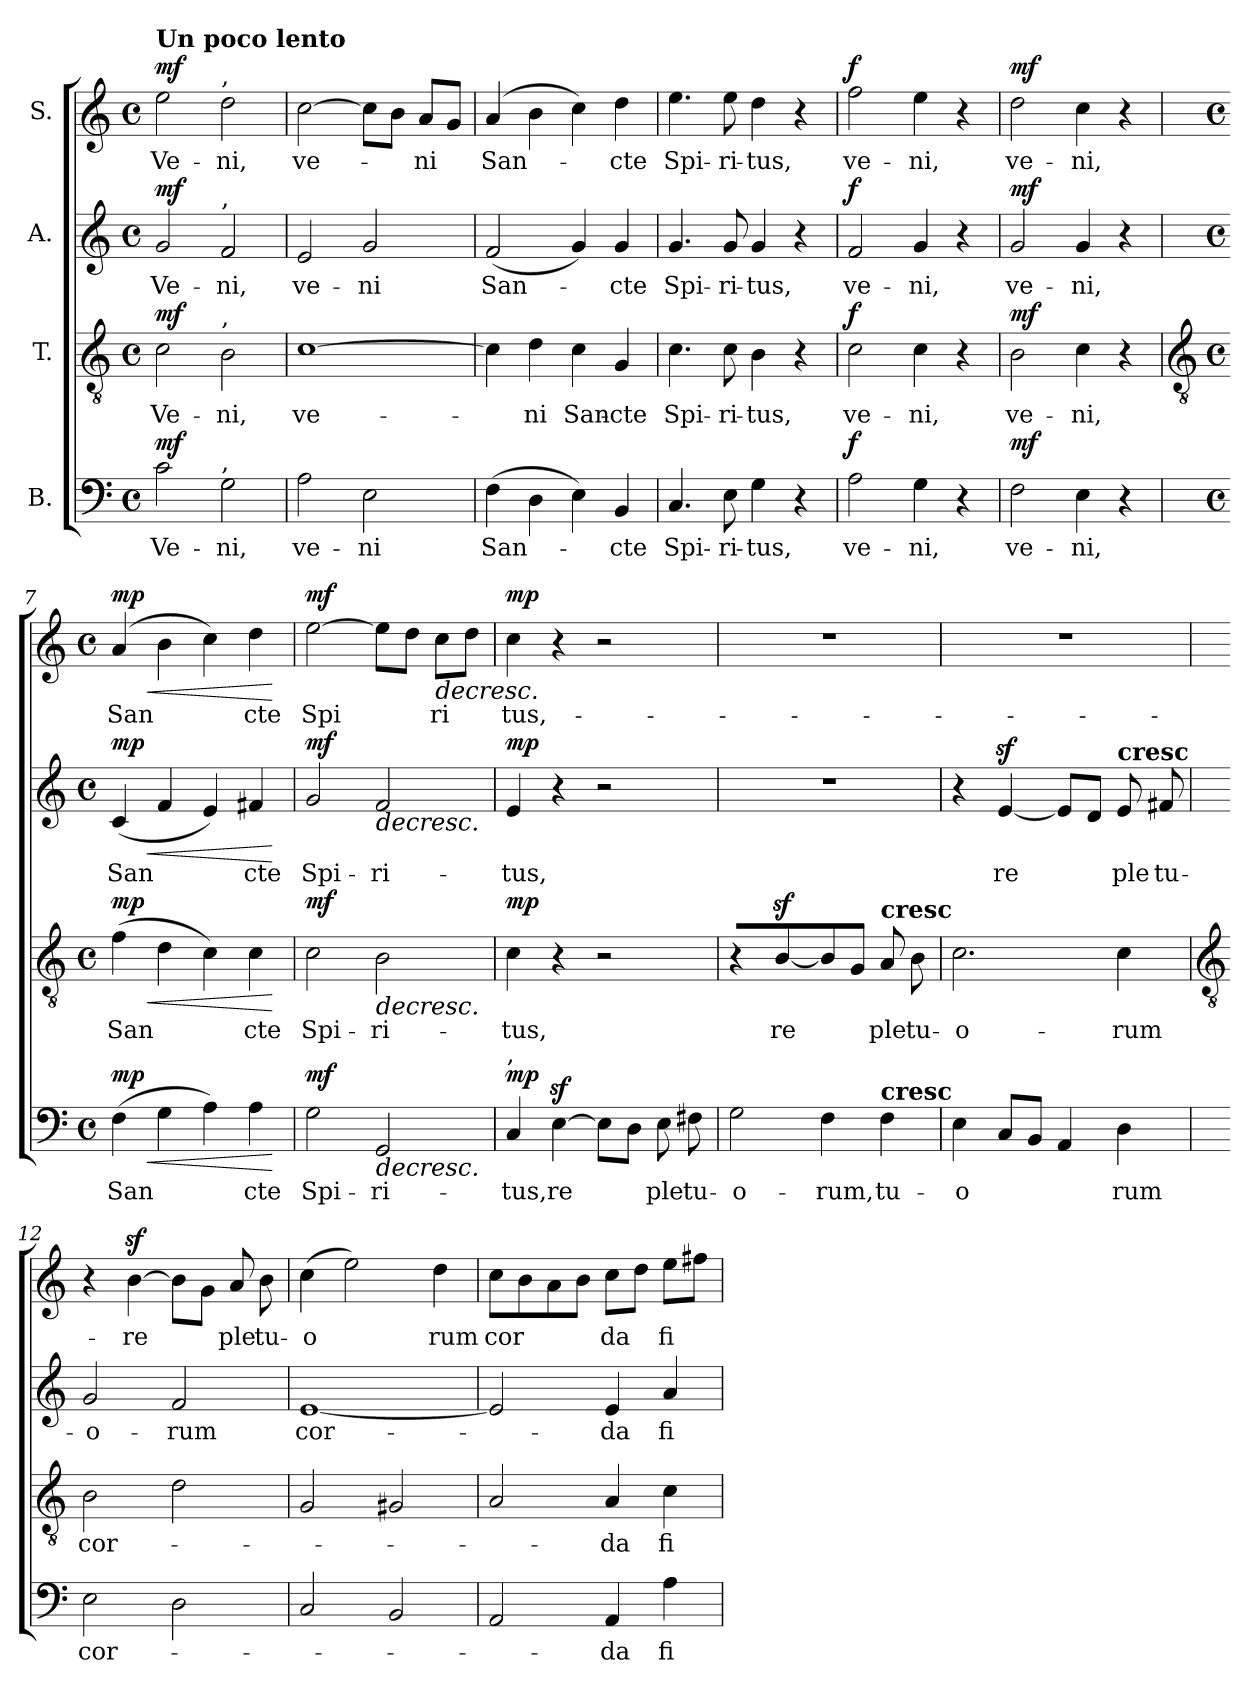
**kern	**text	**dynam	**kern	**text	**dynam	**kern	**text	**dynam	**kern	**text	**dynam
*part4	*part4	*part4	*part3	*part3	*part3	*part2	*part2	*part2	*part1	*part1	*part1
*staff4	*staff4	*staff4	*staff3	*staff3	*staff3	*staff2	*staff2	*staff2	*staff1	*staff1	*staff1
*I"B.	*	*	*I"T.	*	*	*I"A.	*	*	*I"S.	*	*
*clefF4	*	*	*clefGv2	*	*	*clefG2	*	*	*clefG2	*	*
*k[]	*	*	*k[]	*	*	*k[]	*	*	*k[]	*	*
*C:	*	*	*C:	*	*	*C:	*	*	*C:	*	*
*M4/4	*	*	*M4/4	*	*	*M4/4	*	*	*M4/4	*	*
*met(c)	*	*	*met(c)	*	*	*met(c)	*	*	*met(c)	*	*
=1	=1	=1	=1	=1	=1	=1	=1	=1	=1	=1	=1
!	!	!	!	!	!	!	!	!	!LO:TX:a:B:t=Un poco lento	!	!
!	!LO:LY:b	!LO:DY:b	!	!LO:LY:b	!LO:DY:b	!	!LO:LY:b	!LO:DY:b	!	!LO:LY:b	!LO:DY:b
2c	Ve-	mf	2c	Ve-	mf	2g	Ve-	mf	2ee	Ve-	mf
!	!	!	!	!	!	!	!	!	!LO:TX:a:t=,	!	!
!	!	!	!	!	!	!LO:TX:a:t=,	!	!	!	!	!
!	!	!	!LO:TX:a:t=,	!	!	!	!	!	!	!	!
!LO:TX:a:t=,	!	!	!	!	!	!	!	!	!	!	!
!	!LO:LY:b	!	!	!LO:LY:b	!	!	!LO:LY:b	!	!	!LO:LY:b	!
2G	-ni,	.	2B	-ni,	.	2f	-ni,	.	2dd	-ni,	.
=2	=2	=2	=2	=2	=2	=2	=2	=2	=2	=2	=2
!	!LO:LY:b	!	!	!LO:LY:b	!	!	!LO:LY:b	!	!	!LO:LY:b	!
2A	ve-	.	[1c	ve-	.	2e	ve-	.	[2cc	ve-	.
!	!LO:LY:b	!	!	!	!	!	!LO:LY:b	!	!	!	!
2E	-ni	.	.	.	.	2g	-ni	.	8ccL]	.	.
.	.	.	.	.	.	.	.	.	8bJ	.	.
!	!	!	!	!	!	!	!	!	!	!LO:LY:b	!
.	.	.	.	.	.	.	.	.	8aL	-ni	.
.	.	.	.	.	.	.	.	.	8gJ	.	.
=3	=3	=3	=3	=3	=3	=3	=3	=3	=3	=3	=3
!	!LO:LY:b	!	!	!	!	!	!LO:LY:b	!	!	!LO:LY:b	!
(>4F	San-	.	4c]	.	.	(<2f	San-	.	(>4a	San-	.
!	!	!	!	!LO:LY:b	!	!	!	!	!	!	!
4D	.	.	4d	-ni	.	.	.	.	4b	.	.
!	!	!	!	!LO:LY:b	!	!	!	!	!	!	!
4E)	.	.	4c	San-	.	4g)	.	.	4cc)	.	.
!	!LO:LY:b	!	!	!LO:LY:b	!	!	!LO:LY:b	!	!	!LO:LY:b	!
4BB	-cte	.	4G	-cte	.	4g	-cte	.	4dd	-cte	.
=4	=4	=4	=4	=4	=4	=4	=4	=4	=4	=4	=4
!	!LO:LY:b	!	!	!LO:LY:b	!	!	!LO:LY:b	!	!	!LO:LY:b	!
4.C	Spi-	.	4.c	Spi-	.	4.g	Spi-	.	4.ee	Spi-	.
!	!LO:LY:b	!	!	!LO:LY:b	!	!	!LO:LY:b	!	!	!LO:LY:b	!
8E	-ri-	.	8c	-ri-	.	8g	-ri-	.	8ee	-ri-	.
!	!LO:LY:b	!	!	!LO:LY:b	!	!	!LO:LY:b	!	!	!LO:LY:b	!
4G	-tus,	.	4B	-tus,	.	4g	-tus,	.	4dd	-tus,	.
4r	.	.	4r	.	.	4r	.	.	4r	.	.
=5	=5	=5	=5	=5	=5	=5	=5	=5	=5	=5	=5
!	!LO:LY:b	!LO:DY:a	!	!LO:LY:b	!LO:DY:a	!	!LO:LY:b	!LO:DY:a	!	!LO:LY:b	!LO:DY:a
2A	ve-	f	2c	ve-	f	2f	ve-	f	2ff	ve-	f
!	!LO:LY:b	!	!	!LO:LY:b	!	!	!LO:LY:b	!	!	!LO:LY:b	!
4G	-ni,	.	4c	-ni,	.	4g	-ni,	.	4ee	-ni,	.
4r	.	.	4r	.	.	4r	.	.	4r	.	.
=6	=6	=6	=6	=6	=6	=6	=6	=6	=6	=6	=6
!	!LO:LY:b	!LO:DY:a	!	!LO:LY:b	!LO:DY:a	!	!LO:LY:b	!LO:DY:a	!	!LO:LY:b	!LO:DY:a
2F	ve-	mf	2B	ve-	mf	2g	ve-	mf	2dd	ve-	mf
!	!LO:LY:b	!	!	!LO:LY:b	!	!	!LO:LY:b	!	!	!LO:LY:b	!
4E	-ni,	.	4c	-ni,	.	4g	-ni,	.	4cc	-ni,	.
4r	.	.	4r	.	.	4r	.	.	4r	.	.
!!LO:LB:g=z
=7	=7	=7	=7	=7	=7	=7	=7	=7	=7	=7	=7
*	*	*	*clefGv2	*	*	*	*	*	*	*	*
*M4/4	*	*	*M4/4	*	*	*M4/4	*	*	*M4/4	*	*
*met(c)	*	*	*met(c)	*	*	*met(c)	*	*	*met(c)	*	*
!	!LO:LY:b	!LO:HP:b	!	!LO:LY:b	!LO:HP:b	!	!LO:LY:b	!LO:HP:b	!	!LO:LY:b	!LO:HP:b
!	!	!LO:DY:n=1:a	!	!	!LO:DY:n=1:a	!	!	!LO:DY:n=1:a	!	!	!LO:DY:n=1:a
(>4F	San	< mp	(>4f	San	< mp	(<4c	San	< mp	(>4a	San	< mp
4G	.	.	4d	.	.	4f	.	.	4b	.	.
4A)	.	.	4c)	.	.	4e)	.	.	4cc)	.	.
!	!LO:LY:b	!	!	!LO:LY:b	!	!	!LO:LY:b	!	!	!LO:LY:b	!
4A	cte	.	4c	cte	.	4f#X	cte	.	4dd	cte	.
.	.	[	.	.	[	.	.	[	.	.	[
=8	=8	=8	=8	=8	=8	=8	=8	=8	=8	=8	=8
!	!LO:LY:b	!LO:DY:a	!	!LO:LY:b	!LO:DY:a	!	!LO:LY:b	!LO:DY:a	!	!LO:LY:b	!LO:DY:a
2G	Spi-	mf	2c	Spi-	mf	2g	Spi-	mf	[2ee	Spi	mf
!	!LO:LY:b	!LO:HP:b	!	!LO:LY:b	!LO:HP:b	!	!LO:LY:b	!LO:HP:b	!	!	!
2GG	-ri-	>	2B	-ri-	>	2f	-ri-	>	8eeL]	.	.
.	.	.	.	.	.	.	.	.	8ddJ	.	.
!	!	!	!	!	!	!	!	!	!	!LO:LY:b	!LO:HP:b
.	.	.	.	.	.	.	.	.	8ccL	ri	>
.	.	.	.	.	.	.	.	.	8ddJ	.	.
=9	=9	=9	=9	=9	=9	=9	=9	=9	=9	=9	=9
!LO:TX:a:t=,	!	!	!	!	!	!	!	!	!	!	!
!	!LO:LY:b	!LO:DY:a	!	!LO:LY:b	!LO:DY:a	!	!LO:LY:b	!LO:DY:a	!	!LO:LY:b	!LO:DY:a
4C	-tus,	mp	4c	-tus,	mp	4e	-tus,	mp	4cc	tus,-	mp
!	!LO:LY:b	!	!	!	!	!	!	!	!	!	!
[4Ez>	re	.	4r	.	.	4r	.	.	4r	.	]
8EL]	.	]	2r	.	]	2r	.	]	2r	.	.
8DJ	.	.	.	.	.	.	.	.	.	.	.
!	!LO:LY:b	!	!	!	!	!	!	!	!	!	!
8E	ple	.	.	.	.	.	.	.	.	.	.
!	!LO:LY:b	!	!	!	!	!	!	!	!	!	!
8F#X	tu-	.	.	.	.	.	.	.	.	.	.
=10	=10	=10	=10	=10	=10	=10	=10	=10	=10	=10	=10
!	!LO:LY:b	!	!	!	!	!	!	!	!	!	!
2G	-o-	.	4r	.	.	1r	.	.	1r	.	.
!	!	!	!	!LO:LY:b	!	!	!	!	!	!	!
.	.	.	[4Bz>	re	.	.	.	.	.	.	.
!	!LO:LY:b	!	!	!	!	!	!	!	!	!	!
4F	-rum,	.	8B]	.	.	.	.	.	.	.	.
.	.	.	8GJ	.	.	.	.	.	.	.	.
!	!	!	!LO:TX:a:B:t=cresc	!	!	!	!	!	!	!	!
!LO:TX:a:B:t=cresc	!	!	!	!	!	!	!	!	!	!	!
!	!LO:LY:b	!	!	!LO:LY:b	!	!	!	!	!	!	!
4F	tu-	.	8A	ple	.	.	.	.	.	.	.
!	!	!	!	!LO:LY:b	!	!	!	!	!	!	!
.	.	.	8B	tu-	.	.	.	.	.	.	.
=11	=11	=11	=11	=11	=11	=11	=11	=11	=11	=11	=11
!	!LO:LY:b	!	!	!LO:LY:b	!	!	!	!	!	!	!
4E	-o	.	2.c	-o-	.	4r	.	.	1r	.	.
!	!	!	!	!	!	!	!LO:LY:b	!	!	!	!
8CL	.	.	.	.	.	[4ez>	re	.	.	.	.
8BBJ	.	.	.	.	.	.	.	.	.	.	.
4AA	.	.	.	.	.	8eL]	.	.	.	.	.
.	.	.	.	.	.	8dJ	.	.	.	.	.
!	!	!	!	!	!	!LO:TX:a:B:t=cresc	!	!	!	!	!
!	!LO:LY:b	!	!	!LO:LY:b	!	!	!LO:LY:b	!	!	!	!
4D	rum	.	4c	-rum	.	8e	ple	.	.	.	.
!	!	!	!	!	!	!	!LO:LY:b	!	!	!	!
.	.	.	.	.	.	8f#X	tu-	.	.	.	.
!!LO:LB:g=z
=12	=12	=12	=12	=12	=12	=12	=12	=12	=12	=12	=12
*	*	*	*clefGv2	*	*	*	*	*	*	*	*
!	!LO:LY:b	!	!	!LO:LY:b	!	!	!LO:LY:b	!	!	!	!
2E	cor-	.	2B	cor-	.	2g	-o-	.	4r	.	.
!	!	!	!	!	!	!	!	!	!	!LO:LY:b	!
.	.	.	.	.	.	.	.	.	[4bz<	-re	.
!	!	!	!	!	!	!	!LO:LY:b	!	!	!	!
2D	.	.	2d	.	.	2f	-rum	.	8b\L]	.	.
.	.	.	.	.	.	.	.	.	8g\J	.	.
!	!	!	!	!	!	!	!	!	!	!LO:LY:b	!
.	.	.	.	.	.	.	.	.	8a	ple	.
!	!	!	!	!	!	!	!	!	!	!LO:LY:b	!
.	.	.	.	.	.	.	.	.	8b	tu-	.
=13	=13	=13	=13	=13	=13	=13	=13	=13	=13	=13	=13
!	!	!	!	!	!	!	!LO:LY:b	!	!	!LO:LY:b	!
2C	.	.	2G	.	.	[1e	cor-	.	(>4cc	-o	.
.	.	.	.	.	.	.	.	.	2ee)	.	.
2BB	.	.	2G#X	.	.	.	.	.	.	.	.
!	!	!	!	!	!	!	!	!	!	!LO:LY:b	!
.	.	.	.	.	.	.	.	.	4dd	rum	.
=14	=14	=14	=14	=14	=14	=14	=14	=14	=14	=14	=14
!	!	!	!	!	!	!	!	!	!	!LO:LY:b	!
2AA	.	.	2A	.	.	2e]	.	.	8ccL	cor	.
.	.	.	.	.	.	.	.	.	8b	.	.
.	.	.	.	.	.	.	.	.	8a	.	.
.	.	.	.	.	.	.	.	.	8bJ	.	.
!	!LO:LY:b	!	!	!LO:LY:b	!	!	!LO:LY:b	!	!	!LO:LY:b	!
4AA	-da	.	4A	-da	.	4e	-da	.	8ccL	da	.
.	.	.	.	.	.	.	.	.	8ddJ	.	.
!	!LO:LY:b	!	!	!LO:LY:b	!	!	!LO:LY:b	!	!	!LO:LY:b	!
4A	fi-	.	4c	fi-	.	4a	fi-	.	8eeL	fi	.
.	.	.	.	.	.	.	.	.	8ff#XJ	.	.
=	=	=	=	=	=	=	=	=	=	=	=
*-	*-	*-	*-	*-	*-	*-	*-	*-	*-	*-	*-
